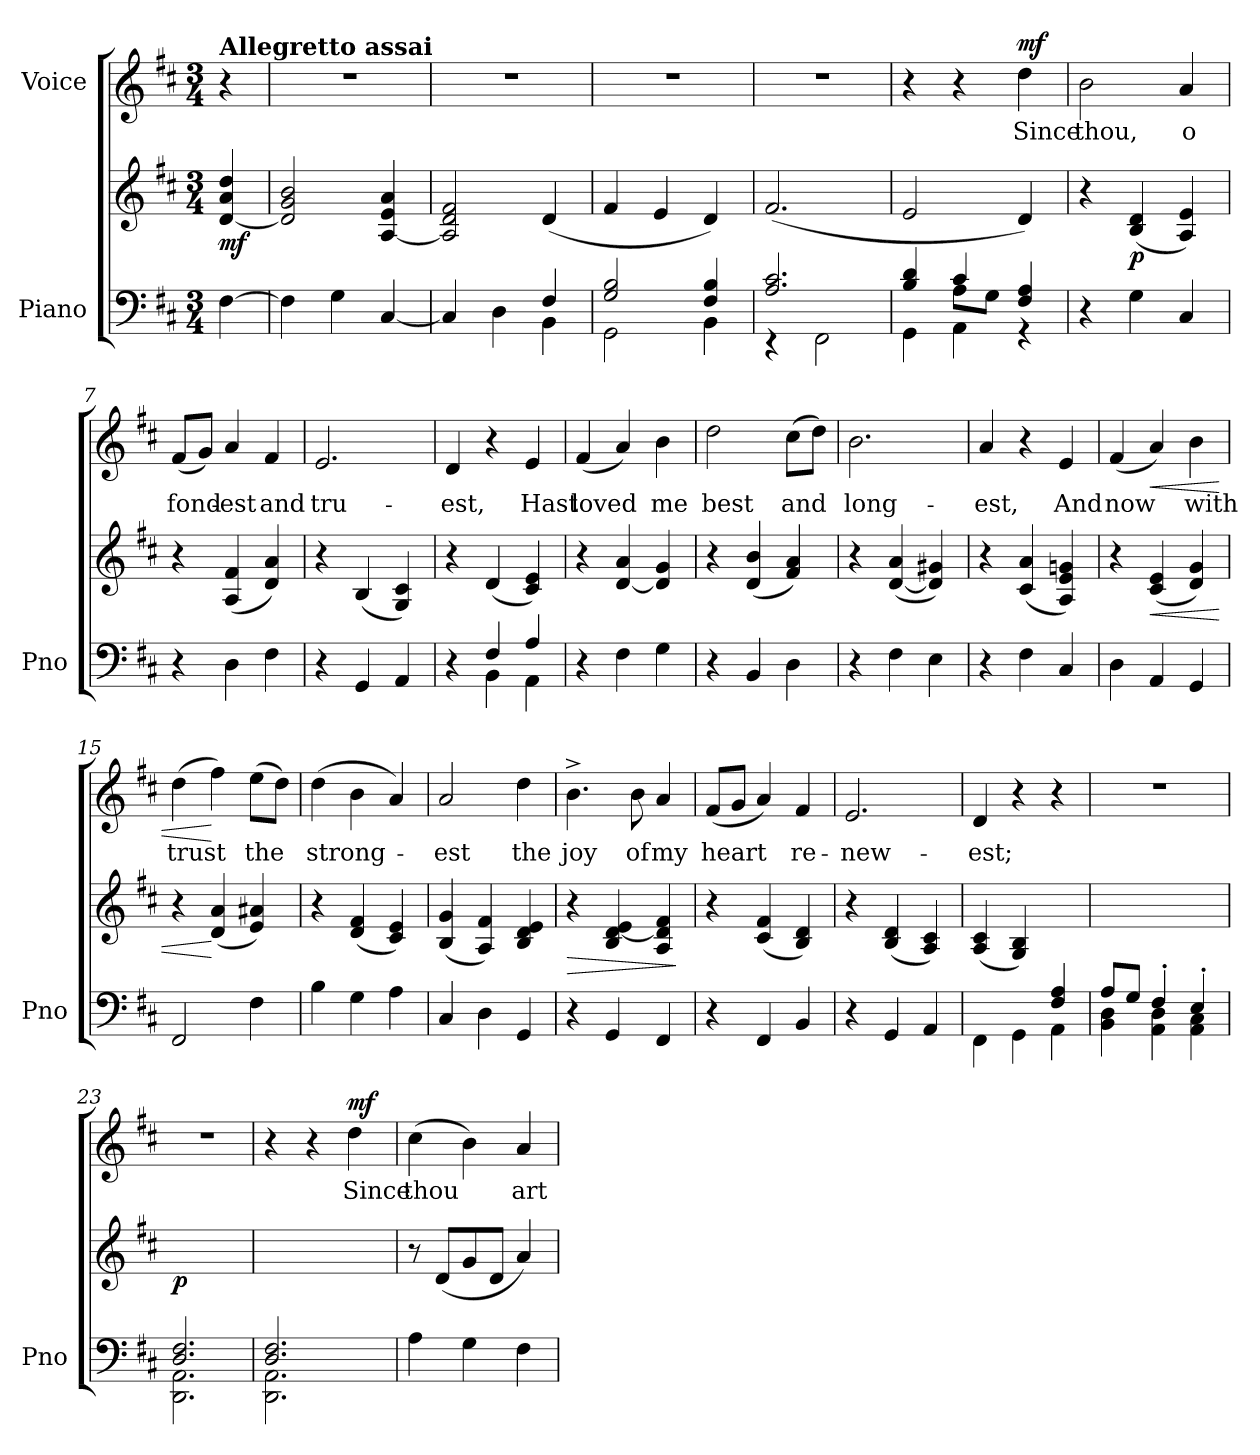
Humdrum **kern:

**kern	**kern	**dynam	**kern	**text	**dynam
*part2	*part2	*part2	*part1	*part1	*part1
*staff3	*staff2	*staff2/3	*staff1	*staff1	*staff1
*I"Piano	*	*	*I"Voice	*	*
*I'Pno	*	*	*	*	*
*clefF4	*clefG2	*	*clefG2	*	*
*k[f#c#]	*k[f#c#]	*	*k[f#c#]	*	*
*M3/4	*M3/4	*	*M3/4	*	*
=	=	=	=	=	=
!	!	!	!LO:TX:a:B:t=Allegretto assai	!	!
!	!	!LO:DY:b	!	!	!
[4F#\	[4d/ 4a/ 4dd/	mf	4r	.	.
=1	=1	=1	=1	=1	=1
4F#\]	2d/] 2g/ 2b/	.	2.r	.	.
4G\	.	.	.	.	.
[4C#/	[4A/ 4e/ 4a/	.	.	.	.
=2	=2	=2	=2	=2	=2
*^	*	*	*	*	*
4C#/]	2ryy	2A/] 2d/ 2f#/	.	2.r	.	.
4D\	.	.	.	.	.	.
4F#/	4BB\	(>4d/	.	.	.	.
=3	=3	=3	=3	=3	=3	=3
2G/ 2B/	2GG\	4f#/	.	2.r	.	.
.	.	4e/	.	.	.	.
4F#/ 4B/	4BB\	4d/)	.	.	.	.
=4	=4	=4	=4	=4	=4	=4
2.A/ 2.c#/	4r	(2.f#/	.	2.r	.	.
.	2FF#\	.	.	.	.	.
=5	=5	=5	=5	=5	=5	=5
*	*^	*	*	*	*	*
4B/ 4d/	4GG\	4ryy	2e/	.	4r	.	.
4c#/	4AA\	8A\L	.	.	4r	.	.
.	.	8G\J	.	.	.	.	.
!	!	!	!	!	!	!	!LO:DY:a
4F#/ 4A/	4r	4ryy	4d/)	.	4dd\	Since	mf
*v	*v	*v	*	*	*	*	*
=6	=6	=6	=6	=6	=6
4r	4r	.	2b\	thou,	.
!	!	!LO:DY:b	!	!	!
4G\	(4B/ 4d/	p	.	.	.
4C#/	4A/ 4e/)	.	4a/	o	.
=7	=7	=7	=7	=7	=7
4r	4r	.	(8f#/L	fond-	.
.	.	.	8g/J)	.	.
4D\	(4A/ 4f#/	.	4a/	-est	.
4F#\	4d/ 4a/)	.	4f#/	and	.
=8	=8	=8	=8	=8	=8
4r	4r	.	2.e/	tru-	.
4GG/	(4B/	.	.	.	.
4AA/	4G/ 4c#/)	.	.	.	.
=9	=9	=9	=9	=9	=9
*^	*	*	*	*	*
4r	4ryy	4r	.	4d/	-est,	.
4F#/	4BB\	(>4d/	.	4r	.	.
4A/	4AA\	4c#/ 4e/)	.	4e/	Hast	.
*v	*v	*	*	*	*	*
=10	=10	=10	=10	=10	=10
4r	4r	.	(4f#/	loved	.
4F#\	[4d/ 4a/	.	4a/)	.	.
4G\	4d/] 4g/	.	4b\	me	.
=11	=11	=11	=11	=11	=11
4r	4r	.	2dd\	best	.
4BB/	(4d/ 4b/	.	.	.	.
4D\	4f#/ 4a/)	.	(8cc#\L	and	.
.	.	.	8dd\J)	.	.
=12	=12	=12	=12	=12	=12
4r	4r	.	2.b\	long-	.
4F#\	(>[4d/ 4a/	.	.	.	.
4E\	4d/] 4g#X/)	.	.	.	.
=13	=13	=13	=13	=13	=13
4r	4r	.	4a/	-est,	.
4F#\	(4c#/ 4a/	.	4r	.	.
4C#/	4A/ 4e/ 4gn/)	.	4e/	And	.
=14	=14	=14	=14	=14	=14
4D\	4r	.	(4f#/	now	.
!	!	!LO:HP:b	!	!	!LO:HP:b
4AA/	(4c#/ 4e/	<	4a/)	.	<
4GG/	4d/ 4g/)	.	4b\	with	.
=15	=15	=15	=15	=15	=15
2FF#/	4r	.	(4dd\	trust	.
.	(4d/ 4a/	[	4ff#\)	.	[
4F#\	4e/ 4a#X/)	.	(8ee\L	the	.
.	.	.	8dd\J)	.	.
=16	=16	=16	=16	=16	=16
4B\	4r	.	(4dd\	strong-	.
4G\	(4d/ 4f#/	.	4b\	.	.
4A\	4c#/ 4e/)	.	4a/)	.	.
=17	=17	=17	=17	=17	=17
4C#/	(4B/ 4g/	.	2a/	-est	.
4D\	4A/ 4f#/)	.	.	.	.
4GG/	4B/ 4d/ 4e/	.	4dd\	the	.
=18	=18	=18	=18	=18	=18
!	!	!LO:HP:b	!	!	!
4r	4r	>	4.b^\	joy	.
4GG/	4B/ [<4d/ 4e/	.	.	.	.
.	.	.	8b\	of	.
4FF#/	4A/ 4d/] 4f#/	.	4a/	my	.
.	.	]	.	.	.
=19	=19	=19	=19	=19	=19
4r	4r	.	(8f#/L	heart	.
.	.	.	8g/J	.	.
4FF#/	(4c#/ 4f#/	.	4a/)	.	.
4BB/	4B/ 4d/)	.	4f#/	re-	.
=20	=20	=20	=20	=20	=20
4r	4r	.	2.e/	-new-	.
4GG/	(4B/ 4d/	.	.	.	.
4AA/	4A/ 4c#/)	.	.	.	.
=21	=21	=21	=21	=21	=21
*^	*	*	*	*	*
2ryy	4FF#\	(4A/ 4c#/	.	4d/	-est;	.
.	4GG\	4G/ 4B/)	.	4r	.	.
4F#/ 4A/	4AA\	4ryy	.	4r	.	.
=22	=22	=22	=22	=22	=22	=22
8A/L	4BB\ 4D\	2.ryy	.	2.r	.	.
8G/J	.	.	.	.	.	.
4F#'>/	4AA\ 4D\	.	.	.	.	.
4E'>/	4AA\ 4C#\	.	.	.	.	.
=23	=23	=23	=23	=23	=23	=23
!	!	!	!LO:DY:b	!	!	!
2.D/ 2.F#/	2.DD\ 2.AA\	2.ryy	p	2.r	.	.
=24	=24	=24	=24	=24	=24	=24
2.D/ 2.F#/	2.DD\ 2.AA\	2.ryy	.	4r	.	.
.	.	.	.	4r	.	.
!	!	!	!	!	!	!LO:DY:a
.	.	.	.	4dd\	Since	mf
*v	*v	*	*	*	*	*
=25	=25	=25	=25	=25	=25
4A\	8r	.	(4cc#\	thou	.
.	(8d/L	.	.	.	.
4G\	8g/	.	4b\)	.	.
.	8d/J	.	.	.	.
4F#\	4a/)	.	4a/	art	.
=	=	=	=	=	=
*-	*-	*-	*-	*-	*-
